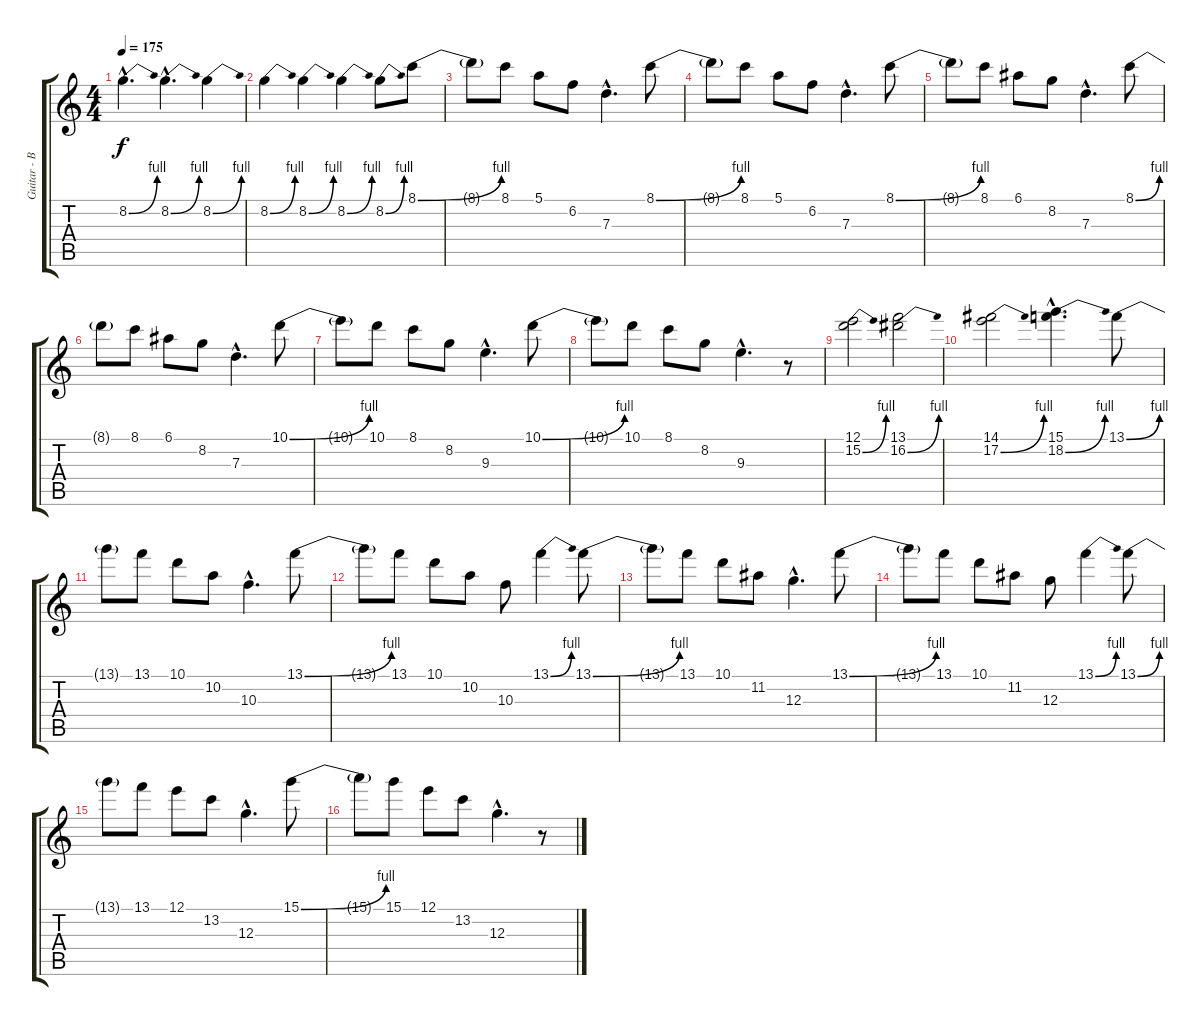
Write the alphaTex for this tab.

\track ("Guitar - Blackmore Lead 2" "Guitar - B") {instrument distortionguitar}
\staff {score tabs}
\tuning (E4 B3 G3 D3 A2 E2) {hide}
\ts (4 4)
\tempo 175
\clef g2
\ks c
8.2{be (bend 0 0 60 4) hac}.4{d dy f} 8.2{be (bend 0 0 60 4) hac}.4{d} 8.2{be (bend 0 0 60 4)}.4 |
8.2{be (bend 0 0 60 4)}.4 8.2{be (bend 0 0 60 4)}.4 8.2{be (bend 0 0 60 4)}.4 8.2{be (bend 0 0 60 4)}.8 8.1{be (bend 0 0 60 4)}.8 |
8.1{t}.8 8.1.8 5.1.8 6.2.8 7.3{hac}.4{d} 8.1{be (bend 0 0 60 4)}.8 |
8.1{t}.8 8.1.8 5.1.8 6.2.8 7.3{hac}.4{d} 8.1{be (bend 0 0 60 4)}.8 |
8.1{t}.8 8.1.8 6.1.8 8.2.8 7.3{hac}.4{d} 8.1{be (bend 0 0 60 4)}.8 |
8.1{t}.8 8.1.8 6.1.8 8.2.8 7.3{hac}.4{d} 10.1{be (bend 0 0 60 4)}.8 |
10.1{t}.8 10.1.8 8.1.8 8.2.8 9.3{hac}.4{d} 10.1{be (bend 0 0 60 4)}.8 |
10.1{t}.8 10.1.8 8.1.8 8.2.8 9.3{hac}.4{d} r.8 |
(12.1 15.2{be (bend 0 0 60 4)}).2 (13.1 16.2{be (bend 0 0 60 4)}).2 |
(14.1 17.2{be (bend 0 0 60 4)}).2 (15.1{hac} 18.2{be (bend 0 0 60 4) hac}).4{d} 13.1{be (bend 0 0 60 4)}.8 |
13.1{t}.8 13.1.8 10.1.8 10.2.8 10.3{hac}.4{d} 13.1{be (bend 0 0 60 4)}.8 |
13.1{t}.8 13.1.8 10.1.8 10.2.8 10.3.8 13.1{be (bend 0 0 60 4)}.4 13.1{be (bend 0 0 60 4)}.8 |
13.1{t}.8 13.1.8 10.1.8 11.2.8 12.3{hac}.4{d} 13.1{be (bend 0 0 60 4)}.8 |
13.1{t}.8 13.1.8 10.1.8 11.2.8 12.3.8 13.1{be (bend 0 0 60 4)}.4 13.1{be (bend 0 0 60 4)}.8 |
13.1{t}.8 13.1.8 12.1.8 13.2.8 12.3{hac}.4{d} 15.1{be (bend 0 0 60 4)}.8 |
15.1{t}.8 15.1.8 12.1.8 13.2.8 12.3{hac}.4{d} r.8
